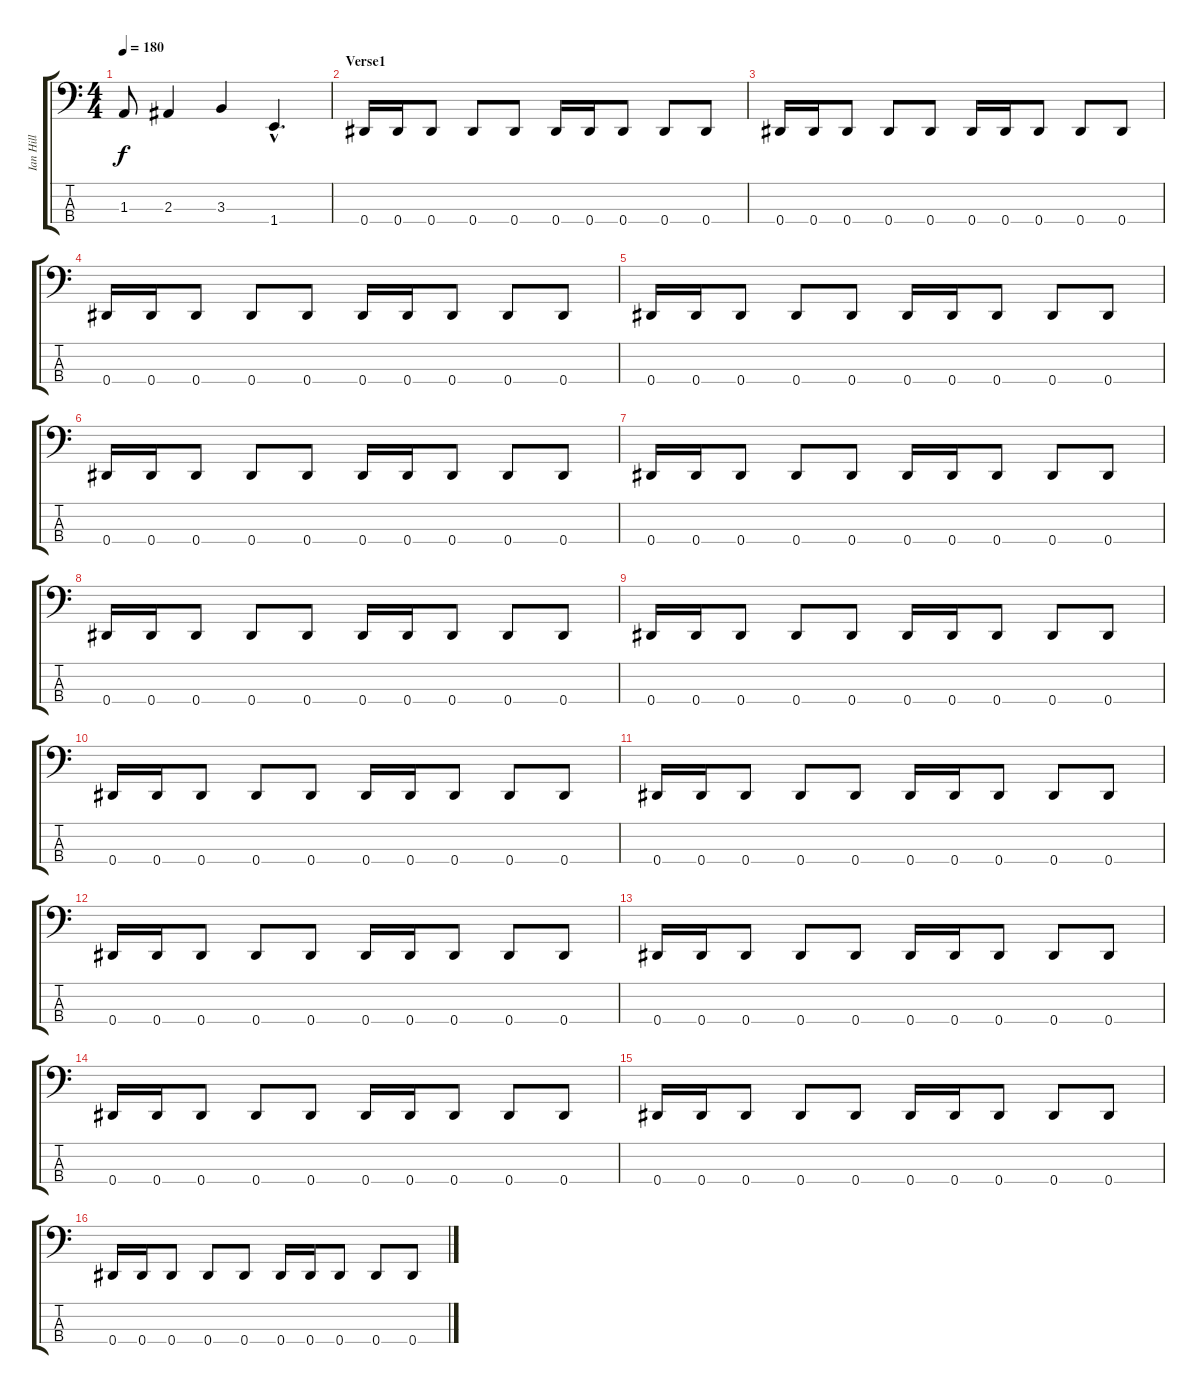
\track ("Ian Hill" "Ian Hill") {instrument electricbasspick}
\staff {score tabs}
\tuning (Gb2 Eb2 Ab1 Eb1) {hide}
\ts (4 4)
\tempo 180
\clef f4
\ks c
1.3.8{dy f} 2.3.4 3.3.4 1.4{hac}.4{d} |
\section ("" "Verse1")
0.4.16 0.4.16 0.4.8 0.4.8 0.4.8 0.4.16 0.4.16 0.4.8 0.4.8 0.4.8 |
0.4.16 0.4.16 0.4.8 0.4.8 0.4.8 0.4.16 0.4.16 0.4.8 0.4.8 0.4.8 |
0.4.16 0.4.16 0.4.8 0.4.8 0.4.8 0.4.16 0.4.16 0.4.8 0.4.8 0.4.8 |
0.4.16 0.4.16 0.4.8 0.4.8 0.4.8 0.4.16 0.4.16 0.4.8 0.4.8 0.4.8 |
0.4.16 0.4.16 0.4.8 0.4.8 0.4.8 0.4.16 0.4.16 0.4.8 0.4.8 0.4.8 |
0.4.16 0.4.16 0.4.8 0.4.8 0.4.8 0.4.16 0.4.16 0.4.8 0.4.8 0.4.8 |
0.4.16 0.4.16 0.4.8 0.4.8 0.4.8 0.4.16 0.4.16 0.4.8 0.4.8 0.4.8 |
0.4.16 0.4.16 0.4.8 0.4.8 0.4.8 0.4.16 0.4.16 0.4.8 0.4.8 0.4.8 |
0.4.16 0.4.16 0.4.8 0.4.8 0.4.8 0.4.16 0.4.16 0.4.8 0.4.8 0.4.8 |
0.4.16 0.4.16 0.4.8 0.4.8 0.4.8 0.4.16 0.4.16 0.4.8 0.4.8 0.4.8 |
0.4.16 0.4.16 0.4.8 0.4.8 0.4.8 0.4.16 0.4.16 0.4.8 0.4.8 0.4.8 |
0.4.16 0.4.16 0.4.8 0.4.8 0.4.8 0.4.16 0.4.16 0.4.8 0.4.8 0.4.8 |
0.4.16 0.4.16 0.4.8 0.4.8 0.4.8 0.4.16 0.4.16 0.4.8 0.4.8 0.4.8 |
0.4.16 0.4.16 0.4.8 0.4.8 0.4.8 0.4.16 0.4.16 0.4.8 0.4.8 0.4.8 |
0.4.16 0.4.16 0.4.8 0.4.8 0.4.8 0.4.16 0.4.16 0.4.8 0.4.8 0.4.8
